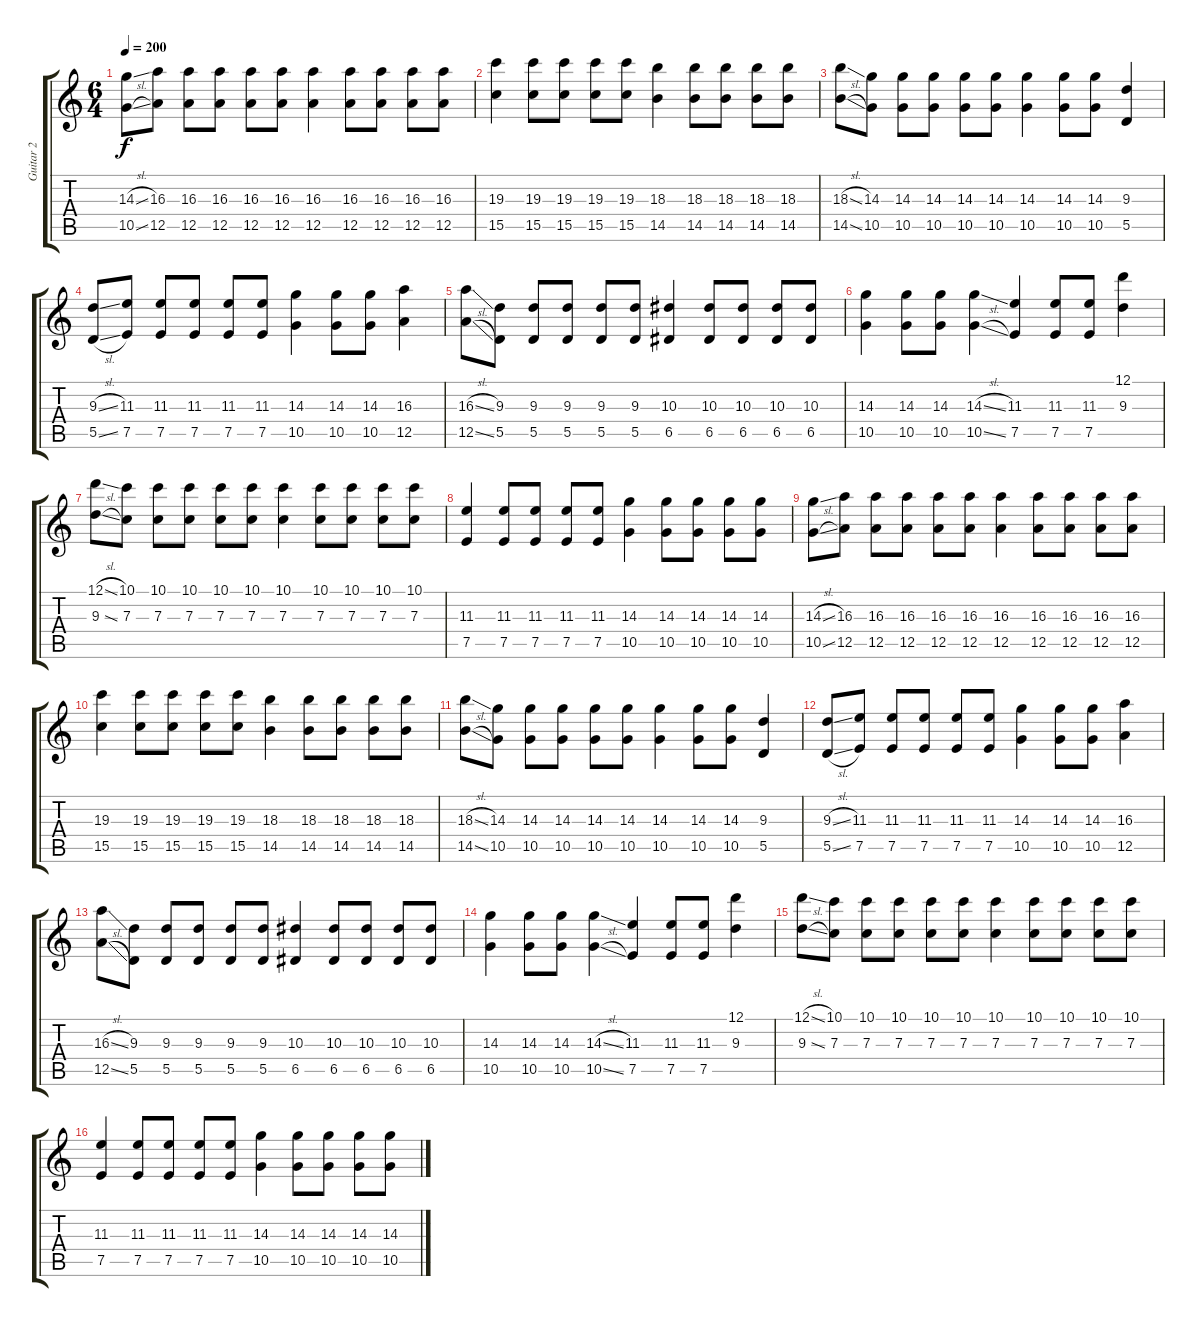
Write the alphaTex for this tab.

\track ("Guitar 2" "Guitar 2") {instrument distortionguitar}
\staff {score tabs}
\tuning (D4 A3 F3 D3 A2 D2) {hide}
\ts (6 4)
\tempo 200
\clef g2
\ks c
(14.3{sl} 10.5{sl}).8{dy f} (16.3 12.5).8 (16.3 12.5).8 (16.3 12.5).8 (16.3 12.5).8 (16.3 12.5).8 (16.3 12.5).4 (16.3 12.5).8 (16.3 12.5).8 (16.3 12.5).8 (16.3 12.5).8 |
(19.3 15.5).4 (19.3 15.5).8 (19.3 15.5).8 (19.3 15.5).8 (19.3 15.5).8 (18.3 14.5).4 (18.3 14.5).8 (18.3 14.5).8 (18.3 14.5).8 (18.3 14.5).8 |
(18.3{sl} 14.5{sl}).8 (14.3 10.5).8 (14.3 10.5).8 (14.3 10.5).8 (14.3 10.5).8 (14.3 10.5).8 (14.3 10.5).4 (14.3 10.5).8 (14.3 10.5).8 (9.3 5.5).4 |
(9.3{sl} 5.5{sl}).8 (11.3 7.5).8 (11.3 7.5).8 (11.3 7.5).8 (11.3 7.5).8 (11.3 7.5).8 (14.3 10.5).4 (14.3 10.5).8 (14.3 10.5).8 (16.3 12.5).4 |
(16.3{sl} 12.5{sl}).8 (9.3 5.5).8 (9.3 5.5).8 (9.3 5.5).8 (9.3 5.5).8 (9.3 5.5).8 (10.3 6.5).4 (10.3 6.5).8 (10.3 6.5).8 (10.3 6.5).8 (10.3 6.5).8 |
(14.3 10.5).4 (14.3 10.5).8 (14.3 10.5).8 (14.3{sl} 10.5{sl}).4 (11.3 7.5).4 (11.3 7.5).8 (11.3 7.5).8 (12.1 9.3).4 |
(12.1{sl} 9.3{sl}).8 (10.1 7.3).8 (10.1 7.3).8 (10.1 7.3).8 (10.1 7.3).8 (10.1 7.3).8 (10.1 7.3).4 (10.1 7.3).8 (10.1 7.3).8 (10.1 7.3).8 (10.1 7.3).8 |
(11.3 7.5).4 (11.3 7.5).8 (11.3 7.5).8 (11.3 7.5).8 (11.3 7.5).8 (14.3 10.5).4 (14.3 10.5).8 (14.3 10.5).8 (14.3 10.5).8 (14.3 10.5).8 |
(14.3{sl} 10.5{sl}).8 (16.3 12.5).8 (16.3 12.5).8 (16.3 12.5).8 (16.3 12.5).8 (16.3 12.5).8 (16.3 12.5).4 (16.3 12.5).8 (16.3 12.5).8 (16.3 12.5).8 (16.3 12.5).8 |
(19.3 15.5).4 (19.3 15.5).8 (19.3 15.5).8 (19.3 15.5).8 (19.3 15.5).8 (18.3 14.5).4 (18.3 14.5).8 (18.3 14.5).8 (18.3 14.5).8 (18.3 14.5).8 |
(18.3{sl} 14.5{sl}).8 (14.3 10.5).8 (14.3 10.5).8 (14.3 10.5).8 (14.3 10.5).8 (14.3 10.5).8 (14.3 10.5).4 (14.3 10.5).8 (14.3 10.5).8 (9.3 5.5).4 |
(9.3{sl} 5.5{sl}).8 (11.3 7.5).8 (11.3 7.5).8 (11.3 7.5).8 (11.3 7.5).8 (11.3 7.5).8 (14.3 10.5).4 (14.3 10.5).8 (14.3 10.5).8 (16.3 12.5).4 |
(16.3{sl} 12.5{sl}).8 (9.3 5.5).8 (9.3 5.5).8 (9.3 5.5).8 (9.3 5.5).8 (9.3 5.5).8 (10.3 6.5).4 (10.3 6.5).8 (10.3 6.5).8 (10.3 6.5).8 (10.3 6.5).8 |
(14.3 10.5).4 (14.3 10.5).8 (14.3 10.5).8 (14.3{sl} 10.5{sl}).4 (11.3 7.5).4 (11.3 7.5).8 (11.3 7.5).8 (12.1 9.3).4 |
(12.1{sl} 9.3{sl}).8 (10.1 7.3).8 (10.1 7.3).8 (10.1 7.3).8 (10.1 7.3).8 (10.1 7.3).8 (10.1 7.3).4 (10.1 7.3).8 (10.1 7.3).8 (10.1 7.3).8 (10.1 7.3).8 |
(11.3 7.5).4 (11.3 7.5).8 (11.3 7.5).8 (11.3 7.5).8 (11.3 7.5).8 (14.3 10.5).4 (14.3 10.5).8 (14.3 10.5).8 (14.3 10.5).8 (14.3 10.5).8
